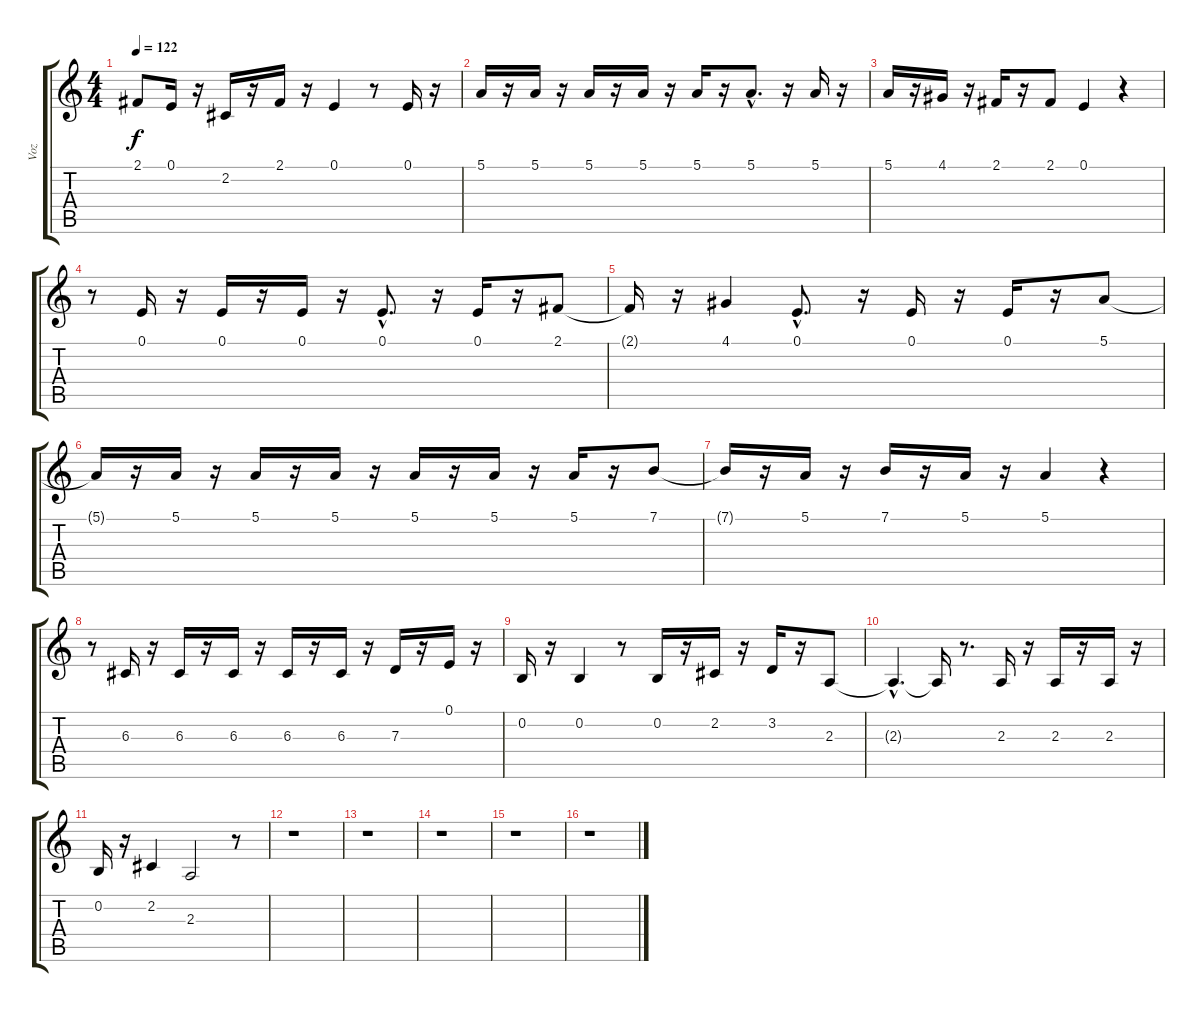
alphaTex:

\track ("Voz" "Voz") {instrument flute}
\staff {score tabs}
\tuning (E4 B3 G3 D3 A2 E2) {hide}
\ts (4 4)
\tempo 122
\clef g2
\ks c
2.1{t}.8{dy f} 0.1.16 r.16 2.2.16 r.16 2.1.16 r.16 0.1.4 r.8 0.1.16 r.16 |
5.1.16 r.16 5.1.16 r.16 5.1.16 r.16 5.1.16 r.16 5.1.16 r.16 5.1{hac}.8{d} r.16 5.1.16 r.16 |
5.1.16 r.16 4.1.16 r.16 2.1.16 r.16 2.1.8 0.1.4 r.4 |
r.8 0.1.16 r.16 0.1.16 r.16 0.1.16 r.16 0.1{hac}.8{d} r.16 0.1.16 r.16 2.1.8 |
2.1{t}.16 r.16 4.1.4 0.1{hac}.8{d} r.16 0.1.16 r.16 0.1.16 r.16 5.1.8 |
5.1{t}.16 r.16 5.1.16 r.16 5.1.16 r.16 5.1.16 r.16 5.1.16 r.16 5.1.16 r.16 5.1.16 r.16 7.1.8 |
7.1{t}.16 r.16 5.1.16 r.16 7.1.16 r.16 5.1.16 r.16 5.1.4 r.4 |
r.8 6.3.16 r.16 6.3.16 r.16 6.3.16 r.16 6.3.16 r.16 6.3.16 r.16 7.3.16 r.16 0.1.16 r.16 |
0.2.16 r.16 0.2.4 r.8 0.2.16 r.16 2.2.16 r.16 3.2.16 r.16 2.3.8 |
2.3{hac t}.4{d} 2.3{t}.16 r.8{d} 2.3.16 r.16 2.3.16 r.16 2.3.16 r.16 |
0.2.16 r.16 2.2.4 2.3.2 r.8 |
r.1 |
r.1 |
r.1 |
r.1 |
r.1
